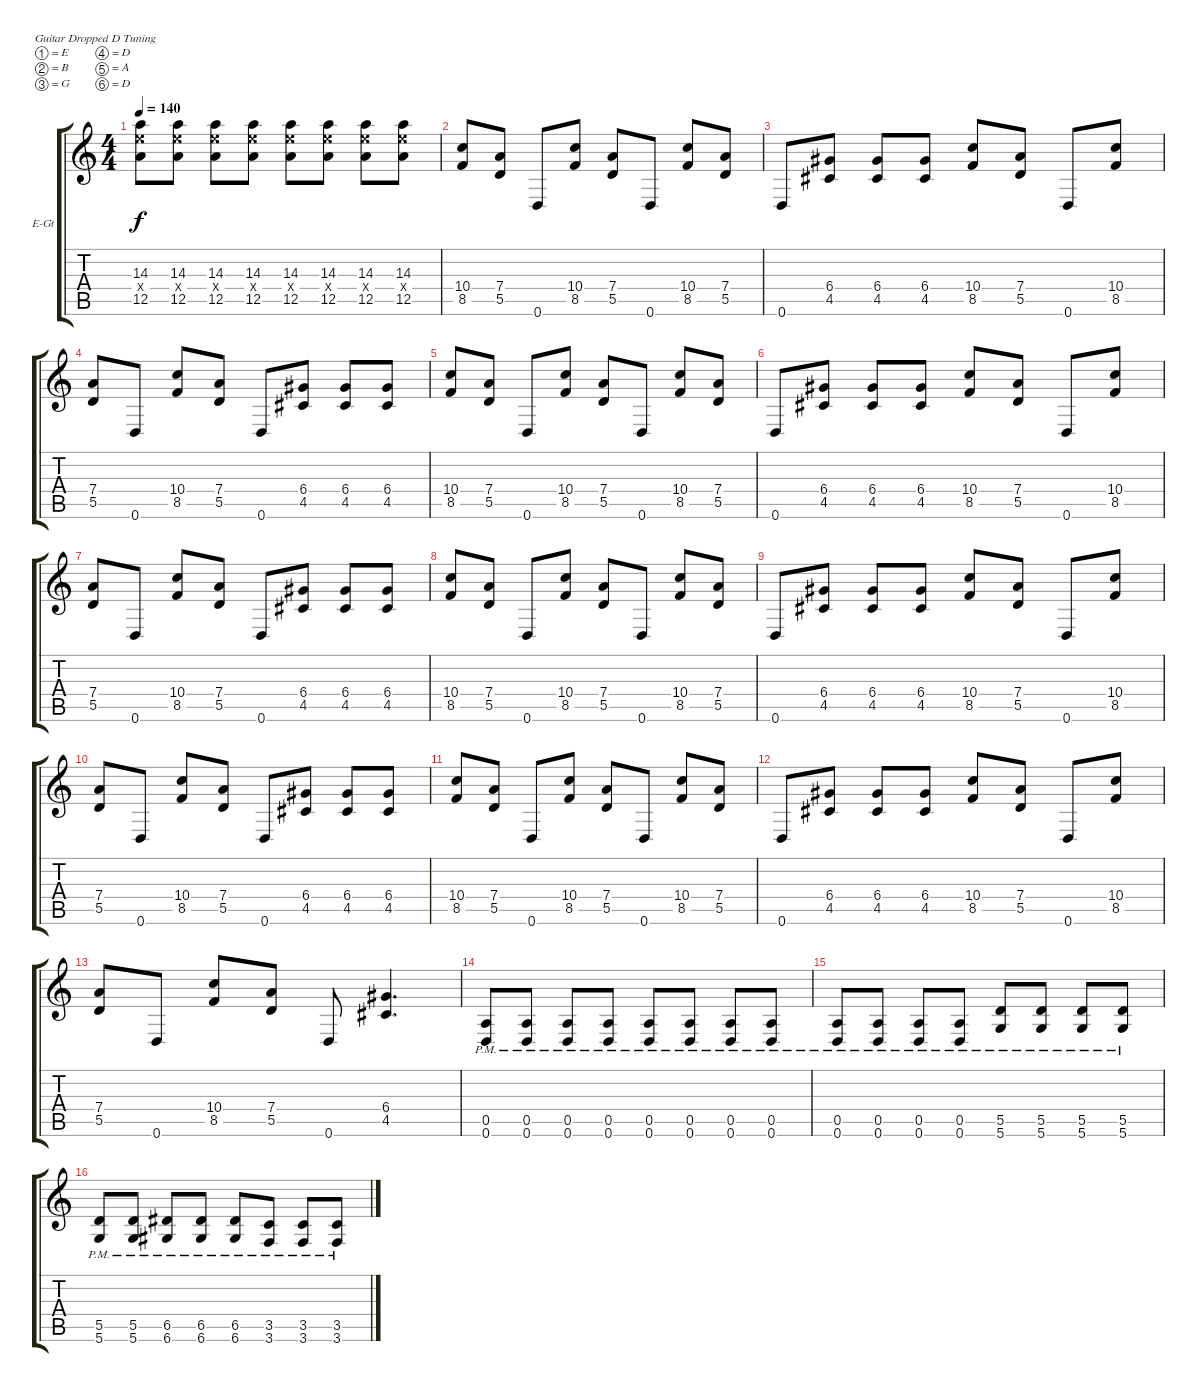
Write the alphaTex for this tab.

\bracketExtendMode groupsimilarinstruments
\firstSystemTrackNameOrientation horizontal
\otherSystemsTrackNameOrientation horizontal
\track ("Overdriven-guitar (Richard)" "E-Gt") {instrument overdrivenguitar}
\staff {score tabs}
\tuning (E4 B3 G3 D3 A2 D2)
\ts (4 4)
\tempo 140
\clef g2
\ks c
(14.3 14.4{x} 12.5).8{dy f} (14.3 14.4{x} 12.5).8 (14.3 14.4{x} 12.5).8 (14.3 14.4{x} 12.5).8 (14.3 14.4{x} 12.5).8 (14.3 14.4{x} 12.5).8 (14.3 14.4{x} 12.5).8 (14.3 14.4{x} 12.5).8 |
(10.4 8.5).8 (7.4 5.5).8 0.6.8 (10.4 8.5).8 (7.4 5.5).8 0.6.8 (10.4 8.5).8 (7.4 5.5).8 |
0.6.8 (6.4 4.5).8 (6.4 4.5).8 (6.4 4.5).8 (10.4 8.5).8 (7.4 5.5).8 0.6.8 (10.4 8.5).8 |
(7.4 5.5).8 0.6.8 (10.4 8.5).8 (7.4 5.5).8 0.6.8 (6.4 4.5).8 (6.4 4.5).8 (6.4 4.5).8 |
(10.4 8.5).8 (7.4 5.5).8 0.6.8 (10.4 8.5).8 (7.4 5.5).8 0.6.8 (10.4 8.5).8 (7.4 5.5).8 |
0.6.8 (6.4 4.5).8 (6.4 4.5).8 (6.4 4.5).8 (10.4 8.5).8 (7.4 5.5).8 0.6.8 (10.4 8.5).8 |
(7.4 5.5).8 0.6.8 (10.4 8.5).8 (7.4 5.5).8 0.6.8 (6.4 4.5).8 (6.4 4.5).8 (6.4 4.5).8 |
(10.4 8.5).8 (7.4 5.5).8 0.6.8 (10.4 8.5).8 (7.4 5.5).8 0.6.8 (10.4 8.5).8 (7.4 5.5).8 |
0.6.8 (6.4 4.5).8 (6.4 4.5).8 (6.4 4.5).8 (10.4 8.5).8 (7.4 5.5).8 0.6.8 (10.4 8.5).8 |
(7.4 5.5).8 0.6.8 (10.4 8.5).8 (7.4 5.5).8 0.6.8 (6.4 4.5).8 (6.4 4.5).8 (6.4 4.5).8 |
(10.4 8.5).8 (7.4 5.5).8 0.6.8 (10.4 8.5).8 (7.4 5.5).8 0.6.8 (10.4 8.5).8 (7.4 5.5).8 |
0.6.8 (6.4 4.5).8 (6.4 4.5).8 (6.4 4.5).8 (10.4 8.5).8 (7.4 5.5).8 0.6.8 (10.4 8.5).8 |
(7.4 5.5).8 0.6.8 (10.4 8.5).8 (7.4 5.5).8 0.6.8 (6.4 4.5).4{d} |
(0.5{pm} 0.6{pm}).8 (0.5{pm} 0.6{pm}).8 (0.5{pm} 0.6{pm}).8 (0.5{pm} 0.6{pm}).8 (0.5{pm} 0.6{pm}).8 (0.5{pm} 0.6{pm}).8 (0.5{pm} 0.6{pm}).8 (0.5{pm} 0.6{pm}).8 |
(0.5{pm} 0.6{pm}).8 (0.5{pm} 0.6{pm}).8 (0.5{pm} 0.6{pm}).8 (0.5{pm} 0.6{pm}).8 (5.5{pm} 5.6{pm}).8 (5.5{pm} 5.6{pm}).8 (5.5{pm} 5.6{pm}).8 (5.5{pm} 5.6{pm}).8 |
(5.5{pm} 5.6{pm}).8 (5.5{pm} 5.6{pm}).8 (6.5{pm} 6.6{pm}).8 (6.5{pm} 6.6{pm}).8 (6.5{pm} 6.6{pm}).8 (3.5{pm} 3.6{pm}).8 (3.5{pm} 3.6{pm}).8 (3.5{pm} 3.6{pm}).8
